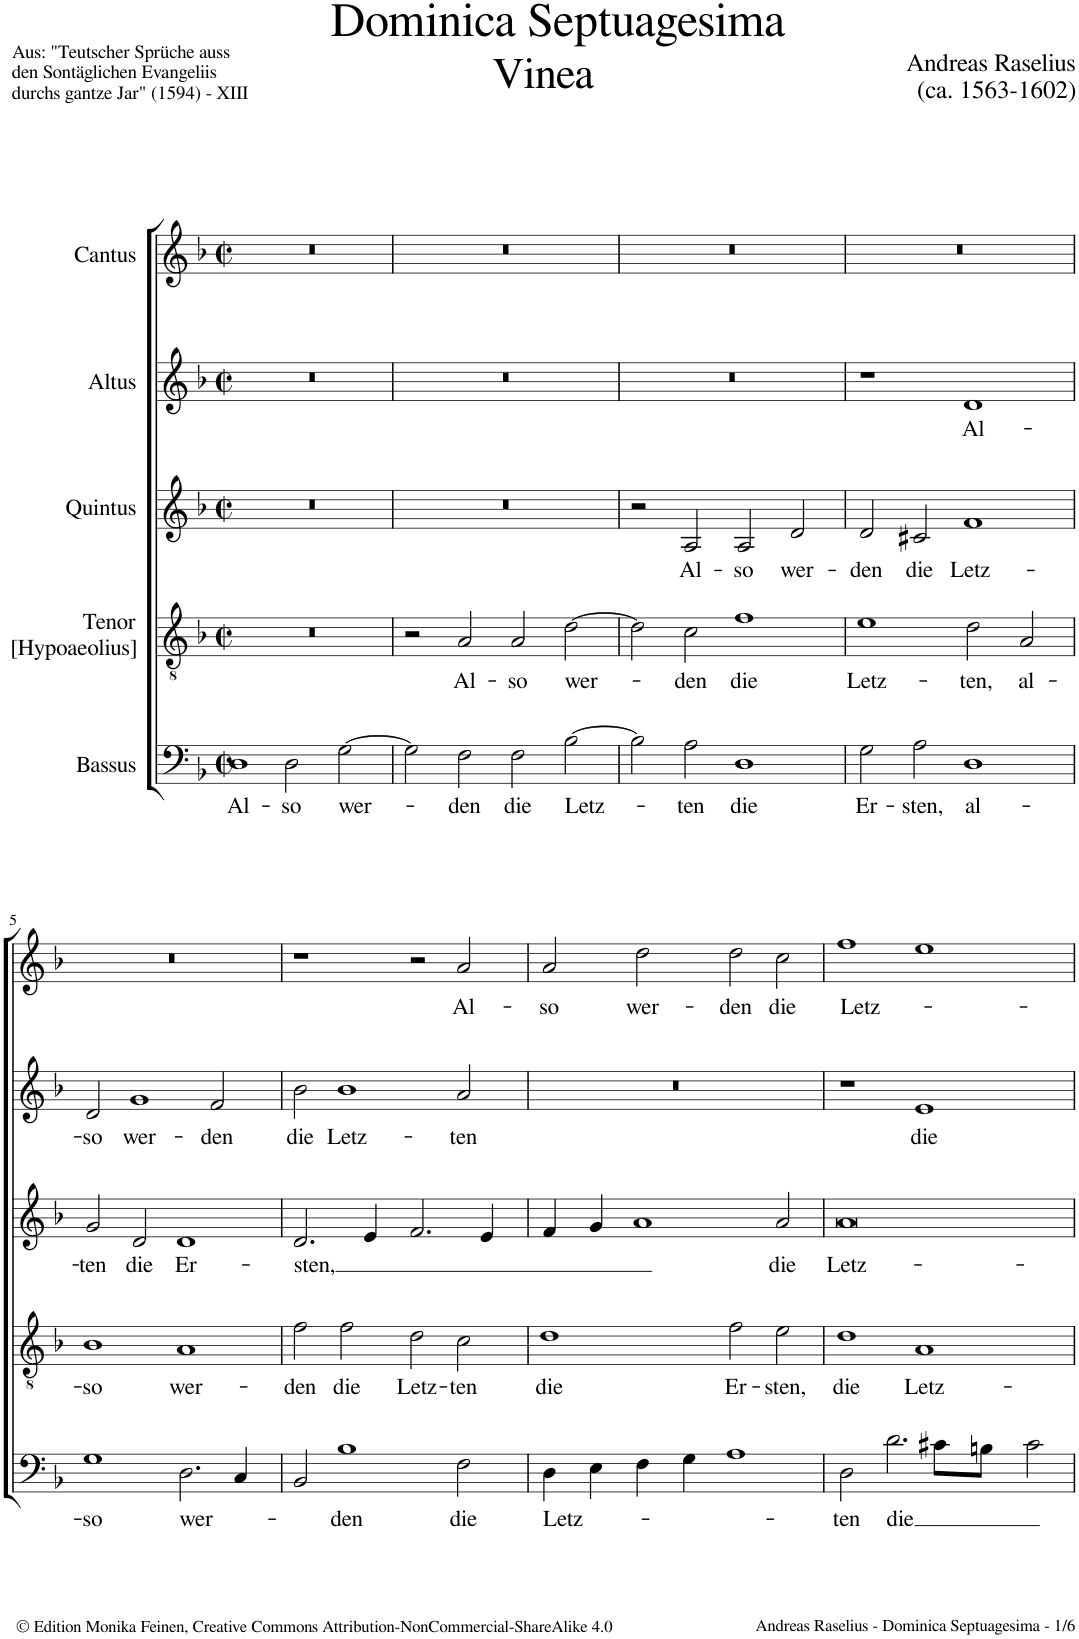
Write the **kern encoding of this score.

**kern	**text	**kern	**text	**kern	**text	**kern	**text	**kern	**text
*part5	*part5	*part4	*part4	*part3	*part3	*part2	*part2	*part1	*part1
*staff5	*staff5	*staff4	*staff4	*staff3	*staff3	*staff2	*staff2	*staff1	*staff1
*I"Bassus	*	*I"Tenor [Hypoaeolius]	*	*I"Quintus	*	*I"Altus	*	*I"Cantus	*
*clefF4	*	*clefGv2	*	*clefG2	*	*clefG2	*	*clefG2	*
*k[b-]	*	*k[b-]	*	*k[b-]	*	*k[b-]	*	*k[b-]	*
*M4/2	*	*M4/2	*	*M4/2	*	*M4/2	*	*M4/2	*
*met(c|)	*	*met(c|)	*	*met(c|)	*	*met(c|)	*	*met(c|)	*
=1	=1	=1	=1	=1	=1	=1	=1	=1	=1
!	!LO:LY:b	!	!	!	!	!	!	!	!
1D	Al-	0r	.	0r	.	0r	.	0r	.
!	!LO:LY:b	!	!	!	!	!	!	!	!
2D\	-so	.	.	.	.	.	.	.	.
!	!LO:LY:b	!	!	!	!	!	!	!	!
[2G\	wer-	.	.	.	.	.	.	.	.
=2	=2	=2	=2	=2	=2	=2	=2	=2	=2
2G\]	.	2r	.	0r	.	0r	.	0r	.
!	!LO:LY:b	!	!LO:LY:b	!	!	!	!	!	!
2F\	-den	2A/	Al-	.	.	.	.	.	.
!	!LO:LY:b	!	!LO:LY:b	!	!	!	!	!	!
2F\	die	2A/	-so	.	.	.	.	.	.
!	!LO:LY:b	!	!LO:LY:b	!	!	!	!	!	!
[2B-\	Letz-	[2d\	wer-	.	.	.	.	.	.
=3	=3	=3	=3	=3	=3	=3	=3	=3	=3
2B-\]	.	2d\]	.	2r	.	0r	.	0r	.
!	!LO:LY:b	!	!LO:LY:b	!	!LO:LY:b	!	!	!	!
2A\	-ten	2c\	-den	2A/	Al-	.	.	.	.
!	!LO:LY:b	!	!LO:LY:b	!	!LO:LY:b	!	!	!	!
1D	die	1f	die	2A/	-so	.	.	.	.
!	!	!	!	!	!LO:LY:b	!	!	!	!
.	.	.	.	2d/	wer-	.	.	.	.
=4	=4	=4	=4	=4	=4	=4	=4	=4	=4
!	!LO:LY:b	!	!LO:LY:b	!	!LO:LY:b	!	!	!	!
2G\	Er-	1e	Letz-	2d/	-den	1r	.	0r	.
!	!LO:LY:b	!	!	!	!LO:LY:b	!	!	!	!
2A\	-sten,	.	.	2c#X/	die	.	.	.	.
!	!LO:LY:b	!	!LO:LY:b	!	!LO:LY:b	!	!LO:LY:b	!	!
1D	al-	2d\	-ten,	1f	Letz-	1d	Al-	.	.
!	!	!	!LO:LY:b	!	!	!	!	!	!
.	.	2A/	al-	.	.	.	.	.	.
!!LO:LB:g=z
=5	=5	=5	=5	=5	=5	=5	=5	=5	=5
!	!LO:LY:b	!	!LO:LY:b	!	!LO:LY:b	!	!LO:LY:b	!	!
1G	-so	1B-	-so	2g/	-ten	2d/	-so	0r	.
!	!	!	!	!	!LO:LY:b	!	!LO:LY:b	!	!
.	.	.	.	2d/	die	1g	wer-	.	.
!	!LO:LY:b	!	!LO:LY:b	!	!LO:LY:b	!	!	!	!
2.D\	wer-	1A	wer-	1d	Er-	.	.	.	.
!	!	!	!	!	!	!	!LO:LY:b	!	!
.	.	.	.	.	.	2f/	-den	.	.
4C/	.	.	.	.	.	.	.	.	.
=6	=6	=6	=6	=6	=6	=6	=6	=6	=6
!	!	!	!LO:LY:b	!	!LO:LY:b	!	!LO:LY:b	!	!
2BB-/	.	2f\	den	2.d/	sten,	2b-\	die	1r	.
!	!LO:LY:b	!	!LO:LY:b	!	!	!	!LO:LY:b	!	!
1B-	-den	2f\	die	.	.	1b-	Letz-	.	.
.	.	.	.	4e/	.	.	.	.	.
!	!	!	!LO:LY:b	!	!	!	!	!	!
.	.	2d\	Letz-	2.f/	.	.	.	2r	.
!	!LO:LY:b	!	!LO:LY:b	!	!	!	!LO:LY:b	!	!LO:LY:b
2F\	die	2c\	-ten	.	.	2a/	-ten	2a/	Al-
.	.	.	.	4e/	.	.	.	.	.
=7	=7	=7	=7	=7	=7	=7	=7	=7	=7
!	!LO:LY:b	!	!LO:LY:b	!	!	!	!	!	!LO:LY:b
4D\	Letz-	1d	die	4f/	.	0r	.	2a/	-so
4E\	.	.	.	4g/	.	.	.	.	.
!	!	!	!	!	!	!	!	!	!LO:LY:b
4F\	.	.	.	1a	.	.	.	2dd\	wer-
4G\	.	.	.	.	.	.	.	.	.
!	!	!	!LO:LY:b	!	!	!	!	!	!LO:LY:b
1A	.	2f\	Er-	.	.	.	.	2dd\	-den
!	!	!	!LO:LY:b	!	!LO:LY:b	!	!	!	!LO:LY:b
.	.	2e\	-sten,	2a/	die	.	.	2cc\	die
=8	=8	=8	=8	=8	=8	=8	=8	=8	=8
!	!LO:LY:b	!	!LO:LY:b	!	!LO:LY:b	!	!	!	!LO:LY:b
2D\	-ten	1d	die	0a	Letz-	1r	.	1ff	Letz-
!	!LO:LY:b	!	!	!	!	!	!	!	!
2.d\	die	.	.	.	.	.	.	.	.
!	!	!	!LO:LY:b	!	!	!	!LO:LY:b	!	!
.	.	1A	Letz-	.	.	1e	die	1ee	.
8c#X\L	.	.	.	.	.	.	.	.	.
8Bn\J	.	.	.	.	.	.	.	.	.
2c#\	.	.	.	.	.	.	.	.	.
=	=	=	=	=	=	=	=	=	=
*-	*-	*-	*-	*-	*-	*-	*-	*-	*-
